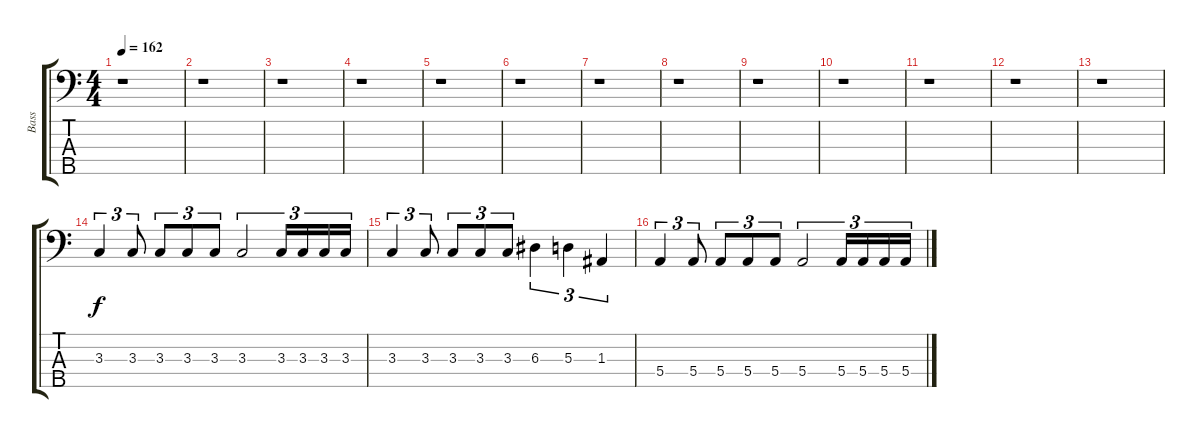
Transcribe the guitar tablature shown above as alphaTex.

\track ("Bass" "Bass") {instrument electricbassfinger}
\staff {score tabs}
\tuning (G2 D2 A1 E1 B0) {hide}
\ts (4 4)
\tempo 162
\clef f4
\ks c
r.1{dy f} |
r.1 |
r.1 |
r.1 |
r.1 |
r.1 |
r.1 |
r.1 |
r.1 |
r.1 |
r.1 |
r.1 |
r.1{volume 16} |
3.3.4{tu (3 2)} 3.3.8{tu (3 2)} 3.3.8{tu (3 2)} 3.3.8{tu (3 2)} 3.3.8{tu (3 2)} 3.3.2{tu (3 2)} 3.3.16{tu (3 2)} 3.3.16{tu (3 2)} 3.3.16{tu (3 2)} 3.3.16{tu (3 2)} |
3.3.4{tu (3 2)} 3.3.8{tu (3 2)} 3.3.8{tu (3 2)} 3.3.8{tu (3 2)} 3.3.8{tu (3 2)} 6.3.4{tu (3 2)} 5.3.4{tu (3 2)} 1.3.4{tu (3 2)} |
5.4.4{tu (3 2)} 5.4.8{tu (3 2)} 5.4.8{tu (3 2)} 5.4.8{tu (3 2)} 5.4.8{tu (3 2)} 5.4.2{tu (3 2)} 5.4.16{tu (3 2)} 5.4.16{tu (3 2)} 5.4.16{tu (3 2)} 5.4.16{tu (3 2)}
